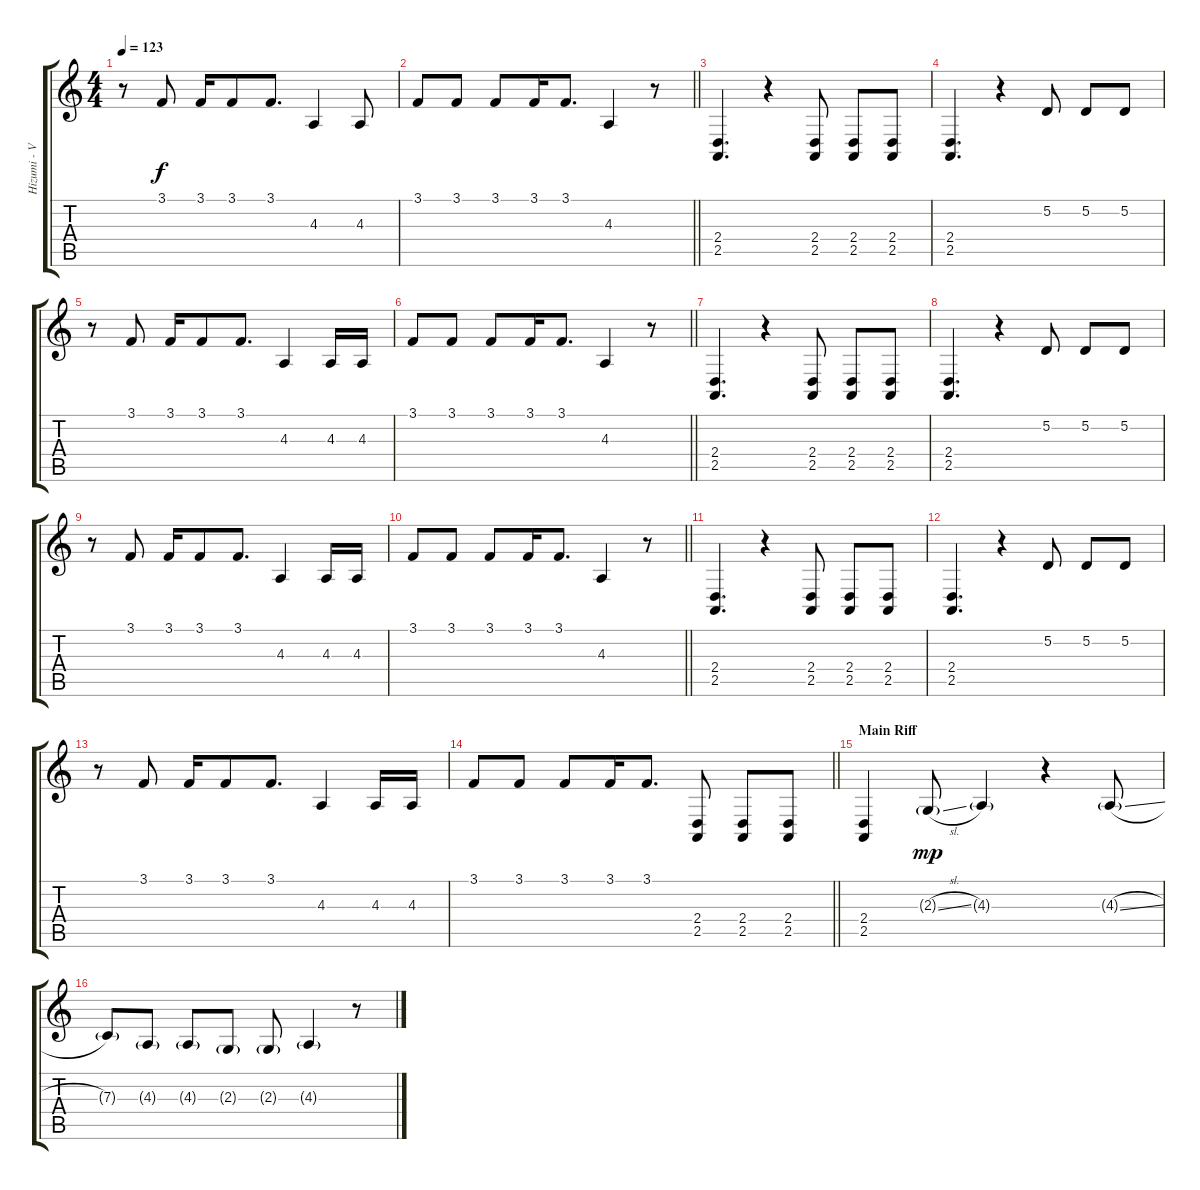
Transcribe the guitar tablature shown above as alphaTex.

\track ("Hizumi - Vocals" "Hizumi - V") {instrument lead6voice}
\staff {score tabs}
\tuning (D4 A3 F3 C3 G2 D2) {hide}
\ts (4 4)
\tempo 123
\clef g2
\ks c
r.8{dy f} 3.1.8 3.1.16 3.1.8 3.1.8{d} 4.3.4 4.3.8 |
\barLineRight lightlight
3.1.8 3.1.8 3.1.8 3.1.16 3.1.8{d} 4.3.4 r.8 |
(2.4 2.5).4{d} r.4 (2.4 2.5).8 (2.4 2.5).8 (2.4 2.5).8 |
(2.4 2.5).4{d} r.4 5.2.8 5.2.8 5.2.8 |
r.8 3.1.8 3.1.16 3.1.8 3.1.8{d} 4.3.4 4.3.16 4.3.16 |
\barLineRight lightlight
3.1.8 3.1.8 3.1.8 3.1.16 3.1.8{d} 4.3.4 r.8 |
(2.4 2.5).4{d} r.4 (2.4 2.5).8 (2.4 2.5).8 (2.4 2.5).8 |
(2.4 2.5).4{d} r.4 5.2.8 5.2.8 5.2.8 |
r.8 3.1.8 3.1.16 3.1.8 3.1.8{d} 4.3.4 4.3.16 4.3.16 |
\barLineRight lightlight
3.1.8 3.1.8 3.1.8 3.1.16 3.1.8{d} 4.3.4 r.8 |
(2.4 2.5).4{d} r.4 (2.4 2.5).8 (2.4 2.5).8 (2.4 2.5).8 |
(2.4 2.5).4{d} r.4 5.2.8 5.2.8 5.2.8 |
r.8 3.1.8 3.1.16 3.1.8 3.1.8{d} 4.3.4 4.3.16 4.3.16 |
\barLineRight lightlight
3.1.8 3.1.8 3.1.8 3.1.16 3.1.8{d} (2.4 2.5).8 (2.4 2.5).8 (2.4 2.5).8 |
\section ("" "Main Riff")
(2.4 2.5).4 2.3{sl g}.8{dy mp} 4.3{g}.4 r.4 4.3{sl g}.8 |
7.3{g}.8 4.3{g}.8 4.3{g}.8 2.3{g}.8 2.3{g}.8 4.3{g}.4 r.8
